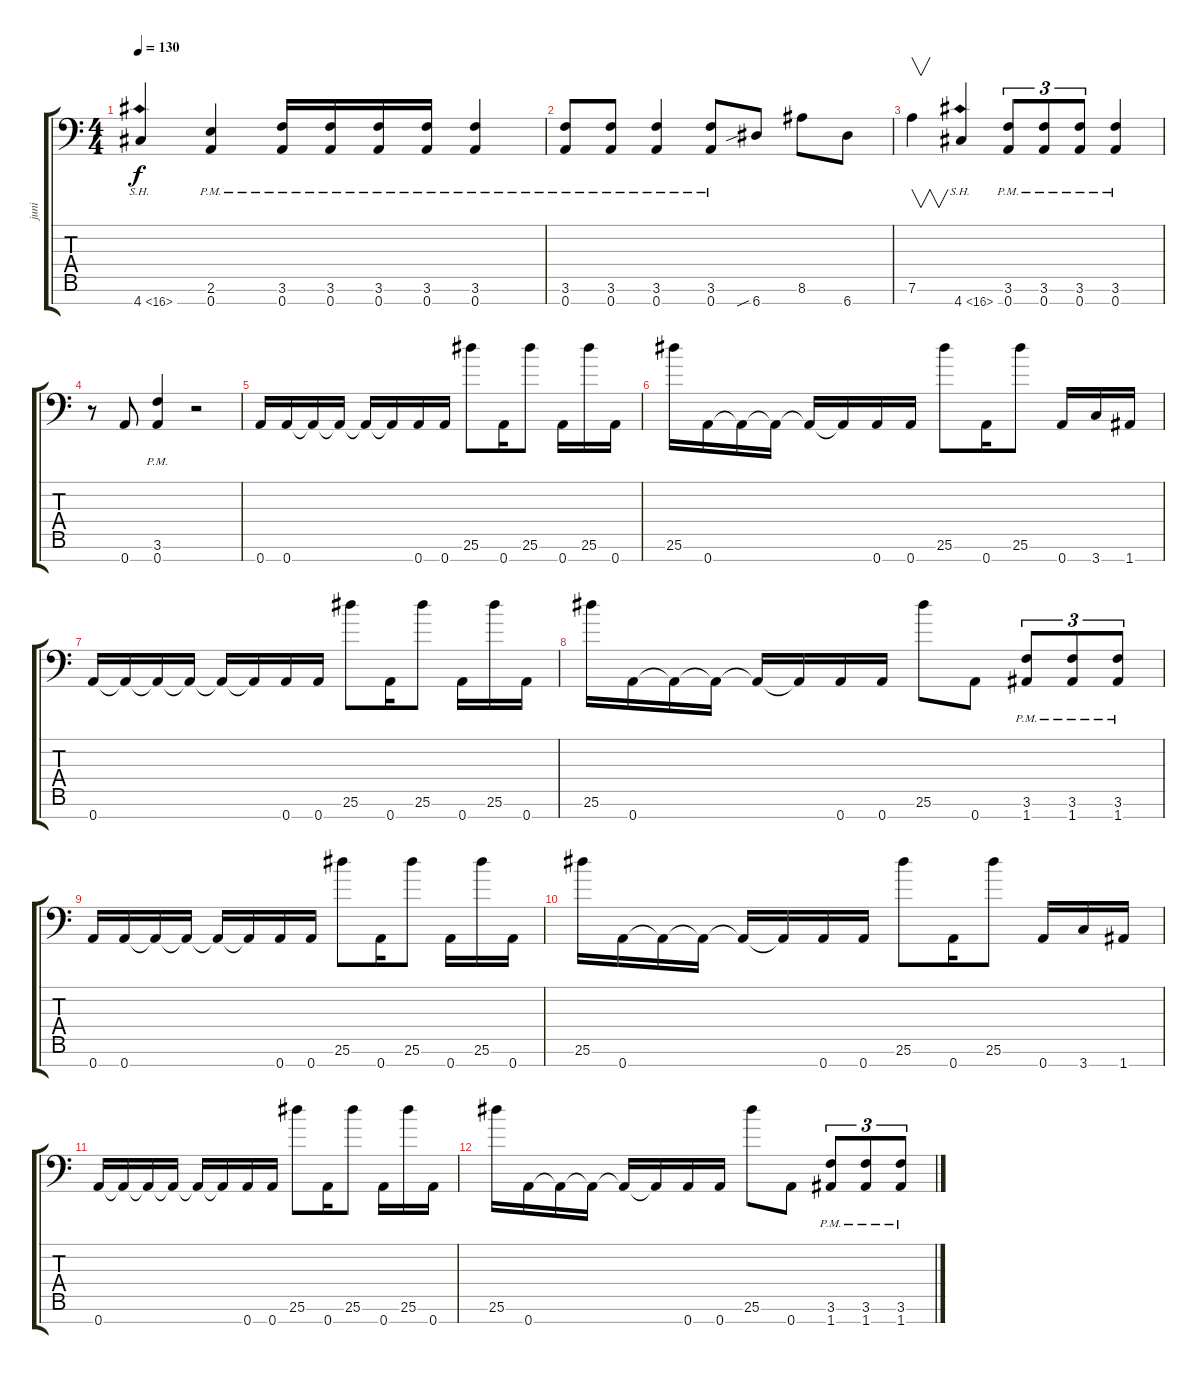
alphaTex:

\track ("juni" "juni") {instrument overdrivenguitar}
\staff {score tabs}
\tuning (E4 B3 G3 D3 A2 D2 A1) {hide}
\ts (4 4)
\tempo 130
\clef f4
\ks c
4.7{sh 12}.4{dy f instrument guitarharmonics} (2.6{pm} 0.7{pm}).4{instrument overdrivenguitar} (3.6{pm} 0.7{pm}).16 (3.6{pm} 0.7{pm}).16 (3.6{pm} 0.7{pm}).16 (3.6{pm} 0.7{pm}).16 (3.6{pm} 0.7{pm}).4 |
(3.6{pm} 0.7{pm}).8 (3.6{pm} 0.7{pm}).8 (3.6{pm} 0.7{pm}).4 (3.6{pm} 0.7{pm}).8 6.7{sib}.8 8.6.8 6.7.8 |
7.6.4{v} 4.7{sh 12}.4{instrument guitarharmonics} (3.6{pm} 0.7{pm}).8{tu (3 2) instrument overdrivenguitar} (3.6{pm} 0.7{pm}).8{tu (3 2)} (3.6{pm} 0.7{pm}).8{tu (3 2)} (3.6{pm} 0.7{pm}).4 |
r.8 0.7.8 (3.6{pm} 0.7{pm}).4 r.2 |
0.7.16 0.7.16 0.7{t}.16 0.7{t}.16 0.7{t}.16 0.7{t}.16 0.7.16 0.7.16 25.6.8{instrument guitarharmonics} 0.7.16{instrument overdrivenguitar} 25.6.8{instrument guitarharmonics} 0.7.16{instrument overdrivenguitar} 25.6.16{instrument guitarharmonics} 0.7.16{instrument overdrivenguitar} |
25.6.16{instrument guitarharmonics} 0.7.16{instrument overdrivenguitar} 0.7{t}.16 0.7{t}.16 0.7{t}.16 0.7{t}.16 0.7.16 0.7.16 25.6.8{instrument guitarharmonics} 0.7.16{instrument overdrivenguitar} 25.6.8{instrument guitarharmonics} 0.7.16{instrument overdrivenguitar} 3.7.16 1.7.16 |
0.7.16 0.7{t}.16 0.7{t}.16 0.7{t}.16 0.7{t}.16 0.7{t}.16 0.7.16 0.7.16 25.6.8{instrument guitarharmonics} 0.7.16{instrument overdrivenguitar} 25.6.8{instrument guitarharmonics} 0.7.16{instrument overdrivenguitar} 25.6.16{instrument guitarharmonics} 0.7.16{instrument overdrivenguitar} |
25.6.16{instrument guitarharmonics} 0.7.16{instrument overdrivenguitar} 0.7{t}.16 0.7{t}.16 0.7{t}.16 0.7{t}.16 0.7.16 0.7.16 25.6.8{instrument guitarharmonics} 0.7.8{instrument overdrivenguitar} (3.6{pm} 1.7{pm}).8{tu (3 2)} (3.6{pm} 1.7{pm}).8{tu (3 2)} (3.6{pm} 1.7{pm}).8{tu (3 2)} |
0.7.16 0.7.16 0.7{t}.16 0.7{t}.16 0.7{t}.16 0.7{t}.16 0.7.16 0.7.16 25.6.8{instrument guitarharmonics} 0.7.16{instrument overdrivenguitar} 25.6.8{instrument guitarharmonics} 0.7.16{instrument overdrivenguitar} 25.6.16{instrument guitarharmonics} 0.7.16{instrument overdrivenguitar} |
25.6.16{instrument guitarharmonics} 0.7.16{instrument overdrivenguitar} 0.7{t}.16 0.7{t}.16 0.7{t}.16 0.7{t}.16 0.7.16 0.7.16 25.6.8{instrument guitarharmonics} 0.7.16{instrument overdrivenguitar} 25.6.8{instrument guitarharmonics} 0.7.16{instrument overdrivenguitar} 3.7.16 1.7.16 |
0.7.16 0.7{t}.16 0.7{t}.16 0.7{t}.16 0.7{t}.16 0.7{t}.16 0.7.16 0.7.16 25.6.8{instrument guitarharmonics} 0.7.16{instrument overdrivenguitar} 25.6.8{instrument guitarharmonics} 0.7.16{instrument overdrivenguitar} 25.6.16{instrument guitarharmonics} 0.7.16{instrument overdrivenguitar} |
25.6.16{instrument guitarharmonics} 0.7.16{instrument overdrivenguitar} 0.7{t}.16 0.7{t}.16 0.7{t}.16 0.7{t}.16 0.7.16 0.7.16 25.6.8{instrument guitarharmonics} 0.7.8{instrument overdrivenguitar} (3.6{pm} 1.7{pm}).8{tu (3 2)} (3.6{pm} 1.7{pm}).8{tu (3 2)} (3.6{pm} 1.7{pm}).8{tu (3 2)}
